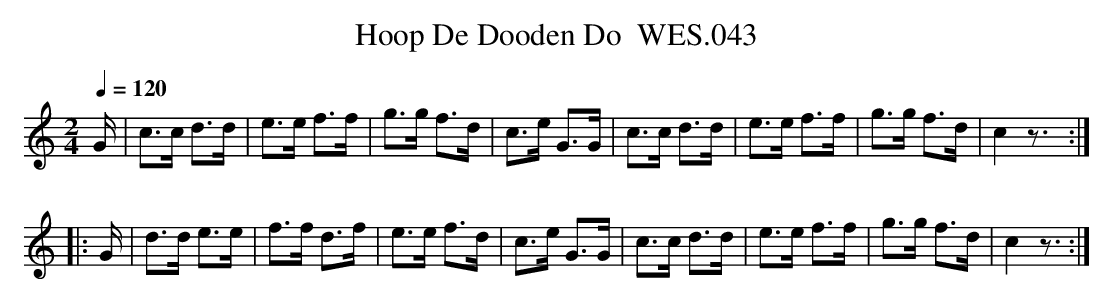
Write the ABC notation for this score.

X:1
T:Hoop De Dooden Do  WES.043
M:2/4
L:1/8
Q:1/4=120
K:C
G/|c>c d>d|e>e f>f|g>g f>d|c>e G>G|c>c d>d|e>e f>f|g>g f>d|c2z3/2:|
|:G/|d>d e>e|f>f d>f|e>e f>d|c>e G>G|c>c d>d|e>e f>f|g>g f>d|c2z3/2:|
